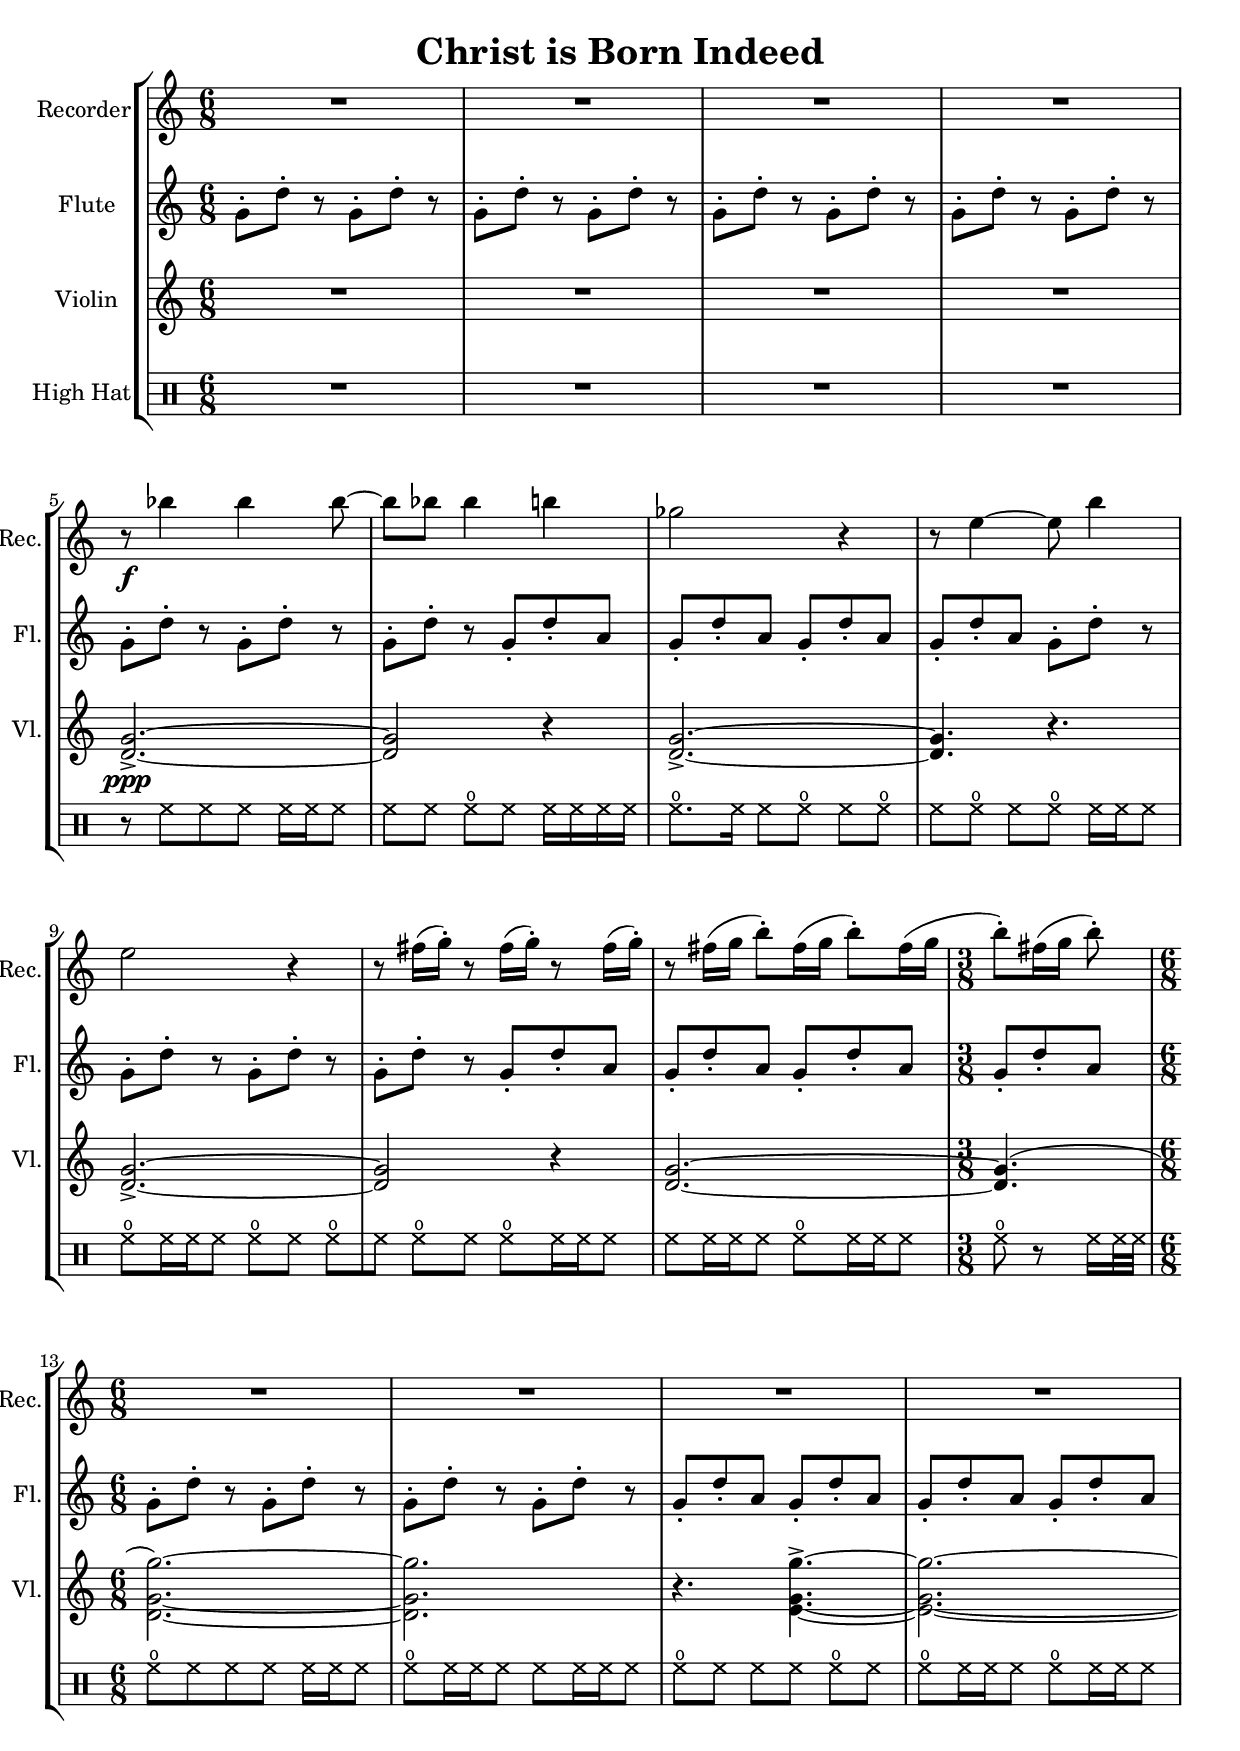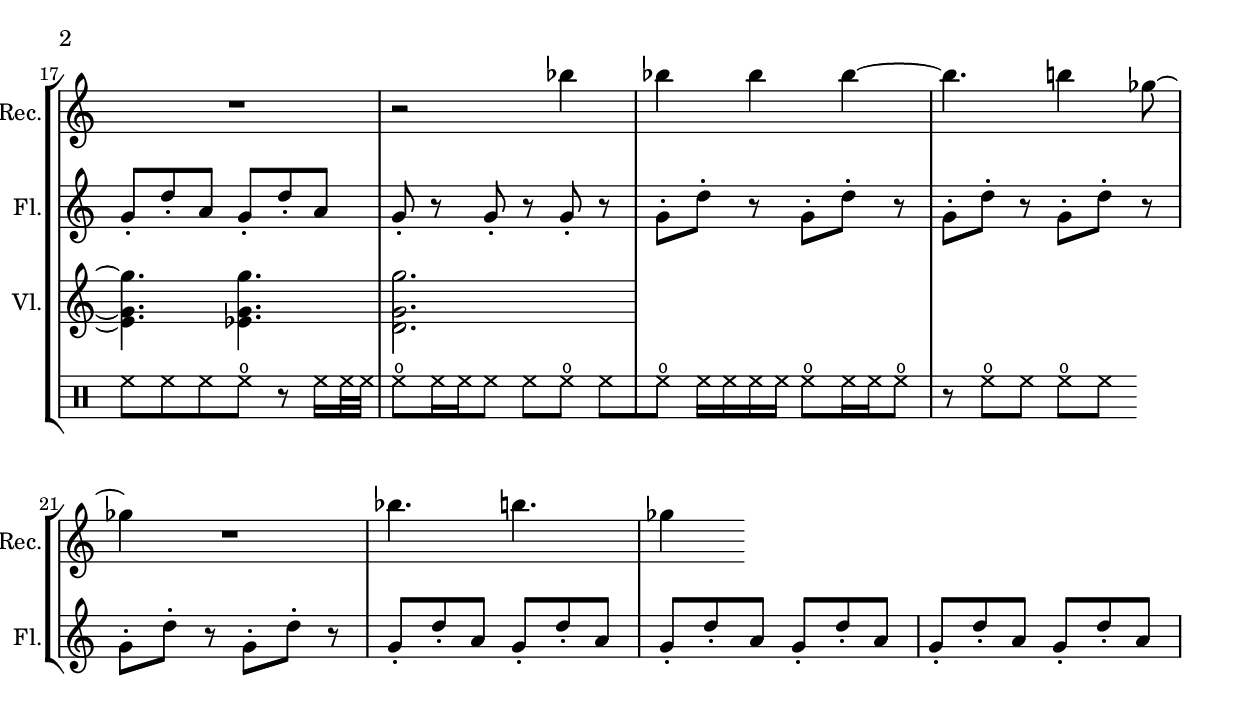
\version "2.20.0"  % necessary for upgrading to future LilyPond versions.

\header{
  title = "Christ is Born Indeed"
}

\score {
  \new StaffGroup <<
    \new Staff \with {
      instrumentName = "Recorder"
      shortInstrumentName = "Rec."
      midiInstrument = #"recorder"
    } \relative c''' {
      \clef treble
      \time 6/8
      \repeat unfold 4 { R2. }
      \break
      % 5
      r8\f bes4 bes bes8~
      bes8 bes8 bes4 b4
      ges2 r4
      r8 e4~ e8 b'4
      \break
      
      % 9
      e,2 r4
      \repeat unfold 3 { r8 fis16( g-.) }
      r8 fis16([ g] b8-.[) fis16( g] b8-.[) fis16( g]
      \time 3/8
      b8-.)[ fis16( g] b8-.)
      \break
      
      % 13
      \time 6/8
      \repeat unfold 5 { R2. }
      % 18
      r2 bes4
      % 19
      bes4 bes bes~
      % 20
      bes4. b4 ges8~
      
      \break
      % 21
      ges4 R2
      % 22
      bes4. b
      ges4
      % 23
    }

    \new Staff \with {
      instrumentName = "Flute"
      shortInstrumentName = "Fl."
      midiInstrument = #"flute"
    } \relative c'' {
      \clef treble
      \time 6/8
      \repeat unfold 11 { g8-.[ d'-.] r }
      \repeat unfold 4 { g,-. d'-. a }
      % 9
      \repeat unfold 4 { g-.[ d'-.] r }
      \repeat unfold 4 { g,-. d'-. a }
      % 13
      \repeat unfold 4 { g-.[ d'-.] r }
      \repeat unfold 6 { g,-. d'-. a }
      g8-. r g-. r g-. r
      \repeat unfold 6 { g-.[ d'-.] r }
      \repeat unfold 6 { g,-. d'-. a }
    }

    \new Staff \with {
      instrumentName = "Violin"
      shortInstrumentName = "Vl."
      midiInstrument = #"violin"
    } \relative c'' {
      \repeat unfold 4 { R2. }
      % 5
      <g d>2.->\ppp~
      <g d>2 r4
      <g d>2.->~
      <g d>4. r4.
      % 9
      <g d>2.->~
      <g d>2 r4
      <g d>2.~
      <g d>4.(
      % 13
      <g d g'>2.)~
      <g d g'>2.)
      % 15
      r4.
      <g e g'>->~
      <g e g'>2.~
      \break

      % 17
      <g e g'>4.
      <g ees g'>4.
      <g d g'>2.)
    }

    \new DrumStaff \with {
      instrumentName = "High Hat"
    } \drummode {
      \repeat unfold 4 { R2. }
      % 5
      r8 hihat8[ hh hh] hh16 hh hh8
      % 6
      hh8[ hh8] openhihat[ hh] hh16[ hh hh hh]
      % 7
      openhihat8.[ hh16] hh8[ openhihat]
      \repeat unfold 3 { hh[ openhihat] }
      hh16 hh hh8
      % 9
      openhihat8[ hh16 hh hh8] openhihat[ hh] openhihat[
      % 10
      hh8] openhihat[ hh8] openhihat[ hh16 hh hh8]
      % 11
      hh[ hh16 hh hh8] openhihat[ hh16 hh16 hh8]
      % 12
      openhihat r8 hh16 hh32 hh
      % 13
      openhihat8[ hh8 hh hh ] hh16 hh hh8
      % 14
      openhihat8[ hh16 hh hh8] hh[ hh16 hh hh8]
      % 15
      openhihat[ hh] hh[ hh] openhihat[ hh]
      % 16
      openhihat[ hh16 hh hh8] openhihat8[ hh16 hh hh8]
      % 17
      hh[ hh hh openhihat] r8 hh16 hh32 hh
      % 18
      openhihat8[ hh16 hh hh8] hh[ openhihat] hh[ openhihat]
      % 19
      hh16[ hh hh hh] openhihat8[ hh16 hh openhihat8]
      % 20
      r8 openhihat[ hh] openhihat[ hh]
    }
  >>

  \layout {}
  \midi {
    \tempo 4 = 128
  }
}